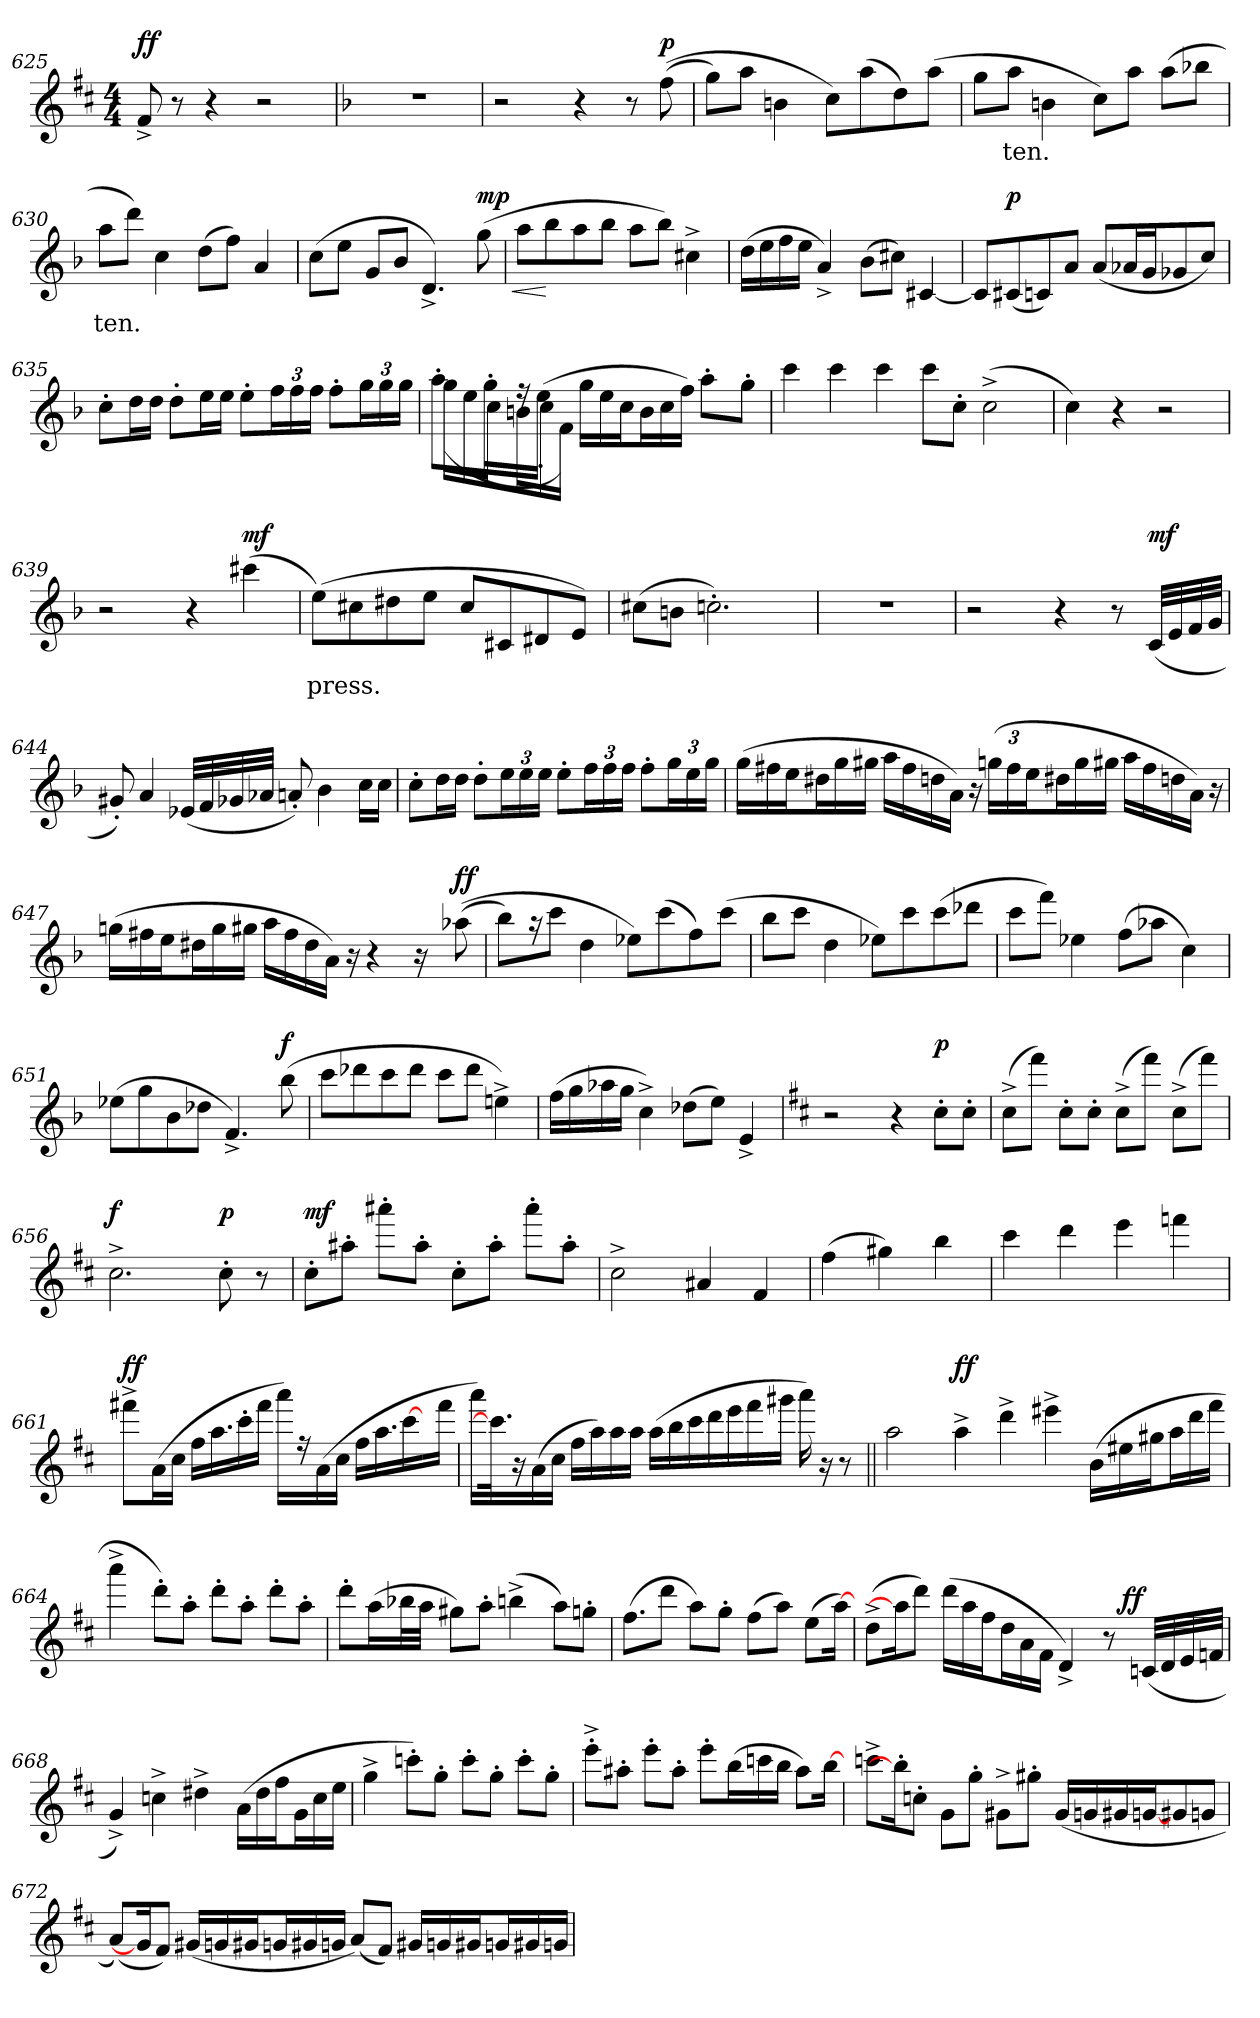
**kern	**text	**dynam
*part1	*part1	*part1
*staff1	*staff1	*staff1
*clefG2	*	*
*k[f#c#]	*	*
*M4/4	*	*
=625	=625	=625
!	!	!LO:DY:b
8f#^/	.	ff
8r	.	.
4r	.	.
2r	.	.
!!LO:LB:g=z
=626	=626	=626
*k[b-]	*	*
1r	.	.
=627	=627	=627
2r	.	.
4r	.	.
8r	.	.
!	!	!LO:DY:b
((8ff\	.	p
=628	=628	=628
8gg\L)	.	.
8aa\J	.	.
4bn\	.	.
8cc\L)	.	.
(8aa\	.	.
8dd\)	.	.
(8aa\J	.	.
=629	=629	=629
8gg\L	.	.
8aa\J	ten.	.
4bn\	.	.
8cc\L)	.	.
8aa\J	.	.
(8aa\L	.	.
8bb-X\J	.	.
=630	=630	=630
8aa\L	ten.	.
8ddd\J)	.	.
4cc\	.	.
(8dd\L	.	.
8ff\J)	.	.
4a/	.	.
!!LO:LB:g=z
=631	=631	=631
(8cc\L	.	.
8ee\J	.	.
8g/L	.	.
8b-/J	.	.
4.d^/)	.	.
!	!	!LO:HP:b
!	!	!LO:DY:n=1:b
(8gg\	.	< mp
=632	=632	=632
8aa\L	.	.
8bb-\	.	[
8aa\	.	.
8bb-\J	.	.
8aa\L	.	.
8bb-\J)	.	.
4cc#X^\	.	.
=633	=633	=633
(16dd\LL	.	.
16ee\	.	.
16ff\	.	.
16ee\JJ	.	.
4a^/)	.	.
(8b-\L	.	.
8cc#X\J)	.	.
[4c#X/	.	.
!!LO:LB:g=z
=634	=634	=634
8c#/L]	.	.
!	!	!LO:DY:b
(8c#X/	.	p
8cn/)	.	.
8a/J	.	.
(8a/L	.	.
16a-X/L	.	.
16g/J	.	.
8g-X/	.	.
8cc/J)	.	.
=635	=635	=635
8cc'\L	.	.
16dd\L	.	.
16dd\JJ	.	.
8dd'\L	.	.
16ee\L	.	.
16ee\JJ	.	.
8ee'\L	.	.
24ff\L	.	.
24ff\	.	.
24ff\JJ	.	.
8ff'\L	.	.
24gg\L	.	.
24gg\	.	.
24gg\JJ	.	.
!!LO:LB:g=z
=636	=636	=636
*^	*	*
8aa'\L	(16gg\LL	.	.
.	16ee\	.	.
16gg'\L	16cc\J	.	.
16ree	16bn\L	.	.
(16ee\JJ	16cc'\	.	.
2ryy	16f\JJ)	.	.
.	16gg\LL	.	.
.	16ee\	.	.
.	16cc\J	.	.
.	16b\L	.	.
.	16cc\	.	.
.	16ff\JJ)	.	.
.	8aa'\L	.	.
8.ryy	.	.	.
.	8gg'\J	.	.
*v	*v	*	*
=637	=637	=637
4ccc\	.	.
4ccc\	.	.
4ccc\	.	.
8ccc\L	.	.
8cc'\J	.	.
(2cc^\	.	.
=638	=638	=638
4cc\)	.	.
4r	.	.
2r	.	.
!!LO:LB:g=z
=639	=639	=639
2r	.	.
4r	.	.
!	!	!LO:DY:b
(4ccc#X\	.	mf
=640	=640	=640
(8ee\L)	press.	.
8cc#X\	.	.
8dd#X\	.	.
8ee\J	.	.
8cc#/L	.	.
8c#X/	.	.
8d#X/	.	.
8e/J)	.	.
=641	=641	=641
(8cc#X\L	.	.
8bn\J	.	.
2.ccn'\)	.	.
=642	=642	=642
1rdd	.	.
!!LO:LB:g=z
=643	=643	=643
2r	.	.
4r	.	.
8r	.	.
!	!	!LO:DY:b
(32c/LLL	.	mf
32e/	.	.
32f/	.	.
32g/JJJ	.	.
=644	=644	=644
8g#X'/)	.	.
4a/	.	.
(32e-X/LLL	.	.
32f/	.	.
32g-X/	.	.
32a-X/JJJ	.	.
8an'/)	.	.
4b-\	.	.
16cc\LL	.	.
16cc\JJ	.	.
=645	=645	=645
8cc'\L	.	.
16dd\L	.	.
16dd\JJ	.	.
8dd'\L	.	.
24ee\L	.	.
24ee\	.	.
24ee\JJ	.	.
8ee'\L	.	.
24ff\L	.	.
24ff\	.	.
24ff\JJ	.	.
8ff'\L	.	.
24gg\L	.	.
24ee\	.	.
24gg\JJ	.	.
!!LO:LB:g=z
=646	=646	=646
(16gg\LL	.	.
16ff#X\	.	.
16ee\J	.	.
16dd#X\L	.	.
16gg\	.	.
16gg#X\JJ	.	.
16aa\LL	.	.
16ff#\	.	.
16ddn\J	.	.
16a\Jk)	.	.
16r	.	.
(24ggn\LL	.	.
24ff#\	.	.
24ee\J	.	.
16dd#X\L	.	.
16gg\	.	.
16gg#X\JJ	.	.
16aa\LL	.	.
16ff#\	.	.
16ddn\J	.	.
16a\Jk)	.	.
16r	.	.
!!LO:LB:g=z
=647	=647	=647
(16ggn\LL	.	.
16ff#X\	.	.
16ee\J	.	.
16dd#X\L	.	.
16gg\	.	.
16gg#X\JJ	.	.
16aa\LL	.	.
16ff#\	.	.
16dd#\J	.	.
16a\Jk)	.	.
16r	.	.
4r	.	.
16r	.	.
16ryy	.	.
!	!	!LO:DY:b
((8aa-X\	.	ff
=648	=648	=648
8bb-\L)	.	.
16r	.	.
8ccc\J	.	.
4dd\	.	.
8ee-X\L)	.	.
(8ccc\	.	.
8ff\)	.	.
(8ccc\J	.	.
=649	=649	=649
8bb-\L	.	.
8ccc\J	.	.
4dd\	.	.
8ee-X\L)	.	.
8ccc\	.	.
(8ccc\	.	.
8ddd-X\J	.	.
!!LO:LB:g=z
=650	=650	=650
8ccc\L	.	.
8fff\J)	.	.
4ee-X\	.	.
(8ff\L	.	.
8aa-X\J	.	.
4cc\)	.	.
=651	=651	=651
(8ee-X\L	.	.
8gg\	.	.
8b-\	.	.
8dd-X\J	.	.
4.f^/)	.	.
!	!	!LO:DY:b
(8bb-\	.	f
=652	=652	=652
8ccc\L	.	.
8ddd-X\	.	.
8ccc\	.	.
8ddd-\J	.	.
8ccc\L	.	.
8ddd-\J	.	.
4een^\)	.	.
=653	=653	=653
(16ff\LL	.	.
16gg\	.	.
16aa-X\	.	.
16gg\JJ	.	.
4cc^\)	.	.
(8dd-X\L	.	.
8ee\J)	.	.
4e^/	.	.
!!LO:LB:g=z
=654	=654	=654
*k[f#c#]	*	*
2r	.	.
4r	.	.
!	!	!LO:DY:b
8cc#'\L	.	p
8cc#'\J	.	.
=655	=655	=655
(8cc#^\L	.	.
8fff#\J)	.	.
8cc#'\L	.	.
8cc#'\J	.	.
(8cc#^\L	.	.
8fff#\J)	.	.
(8cc#^\L	.	.
8fff#\J)	.	.
=656	=656	=656
!	!	!LO:DY:b
2.cc#^\	.	f
!	!	!LO:DY:b
8cc#'\	.	p
8r	.	.
=657	=657	=657
!	!	!LO:DY:b
8cc#'\L	.	mf
8aa#X'\J	.	.
8aaa#X'\L	.	.
8aa#'\J	.	.
8cc#'\L	.	.
8aa#'\J	.	.
8aaa#'\L	.	.
8aa#'\J	.	.
!!LO:LB:g=z
=658	=658	=658
2cc#^\	.	.
4a#X/	.	.
4f#/	.	.
=659	=659	=659
(4ff#\	.	.
4gg#X\)	.	.
4bb\	.	.
=660	=660	=660
4ccc#\	.	.
4ddd\	.	.
4eee\	.	.
4fffn\	.	.
!!LO:LB:g=z
=661	=661	=661
!	!	!LO:DY:b
8fff#X^\L	.	ff
(16a\L	.	.
16cc#\JJ	.	.
16ff#\LL	.	.
16.aa\	.	.
16ccc#'\	.	.
16fff#\JJ	.	.
16aaa\KL)	.	.
16r	.	.
(16a\L	.	.
16cc#\JJ	.	.
16ff#\LL	.	.
16.aa\	.	.
[16ccc#\	.	.
32.ryy	.	.
16fff#\JJ	.	.
=662	=662	=662
16aaa\KL)	.	.
32.ccc#\]	.	.
16r	.	.
(16a\L	.	.
16cc#\JJ	.	.
16ff#\LL	.	.
16aa\)	.	.
16aa\	.	.
16aa\JJ	.	.
(16aa\LL	.	.
16bb\	.	.
16ccc#\	.	.
16ddd\	.	.
16eee\	.	.
16fff#\	.	.
16ggg#X\JJ	.	.
16aaa\)	.	.
16r	.	.
8r	.	.
!!LO:LB:g=z
=663||	=663||	=663||
2aa\	.	.
!	!	!LO:DY:b
4aa^\	.	ff
4ddd^\	.	.
4eee#X^\	.	.
(16b\LL	.	.
16ee#X\	.	.
16gg#X\J	.	.
16aa\L	.	.
16ddd\	.	.
16fff#\JJ	.	.
=664	=664	=664
4aaa^\	.	.
8ddd'\L)	.	.
8aa'\J	.	.
8ddd'\L	.	.
8aa'\J	.	.
8ddd'\L	.	.
8aa'\J	.	.
=665	=665	=665
8ddd'\L	.	.
(16aa\L	.	.
32bb-X\L	.	.
32aa\JJJ	.	.
8gg#X\L)	.	.
8aa'\J	.	.
(4bbn^\	.	.
8aa\L)	.	.
8ggn'\J	.	.
!!LO:LB:g=z
=666	=666	=666
(8.ff#\L	.	.
8ddd\J	.	.
8aa\L)	.	.
8gg'\J	.	.
(8ff#\L	.	.
8aa\J)	.	.
(8ee\L	.	.
[16aa\J)	.	.
=667	=667	=667
*^	*	*
(8dd^\L	1ryy	.	.
16aa\J]	.	.	.
8ddd\J)	.	.	.
(16ddd\LL	.	.	.
16aa\	.	.	.
16ff#\J	.	.	.
16dd\L	.	.	.
16a\	.	.	.
16f#\JJ	.	.	.
4d^/)	.	.	.
8r	.	.	.
!	!	!	!LO:DY:b
.	8.ryy	.	ff
(32cn/LLL	.	.	.
32d/	.	.	.
32e/	.	.	.
32fn/JJJ	.	.	.
*v	*v	*	*
!!LO:LB:g=z
=668	=668	=668
4g^/)	.	.
4ccn^\	.	.
4dd#X^\	.	.
(16a\LL	.	.
16dd#\	.	.
16ff#\J	.	.
16g\L	.	.
16cc\	.	.
16ee\JJ	.	.
=669	=669	=669
4gg^\	.	.
8cccn'\L)	.	.
8gg'\J	.	.
8ccc'\L	.	.
8gg'\J	.	.
8ccc'\L	.	.
8gg'\J	.	.
=670	=670	=670
8eee^'\L	.	.
8aa#X'\J	.	.
8eee'\L	.	.
8aa#'\J	.	.
8eee'\L	.	.
(16bb\L	.	.
16cccn\	.	.
16bb\JJ	.	.
8aa#\L)	.	.
[16bb\J	.	.
!!LO:LB:g=z
=671	=671	=671
8cccn^\L	.	.
16bb'\J]	.	.
8ccn'\J	.	.
8g\L	.	.
8gg'\J	.	.
8g#X^\L	.	.
8gg#X'\J	.	.
(16g#/LL	.	.
16gn/	.	.
16g#X/J	.	.
[16gn/	.	.
8g#X/	.	.
8gn/J	.	.
=672	=672	=672
(8a/L)	.	.
16g/]	.	.
8f#/J)	.	.
(16g#X/LL	.	.
16gn/	.	.
16g#X/J	.	.
16gn/L	.	.
16g#X/	.	.
16gn/JJ	.	.
(8a/L)	.	.
8f#/J)	.	.
16g#X/LL	.	.
16gn/	.	.
16g#X/J	.	.
16gn/L	.	.
16g#X/	.	.
16gn/JJ	.	.
=	=	=
*-	*-	*-
